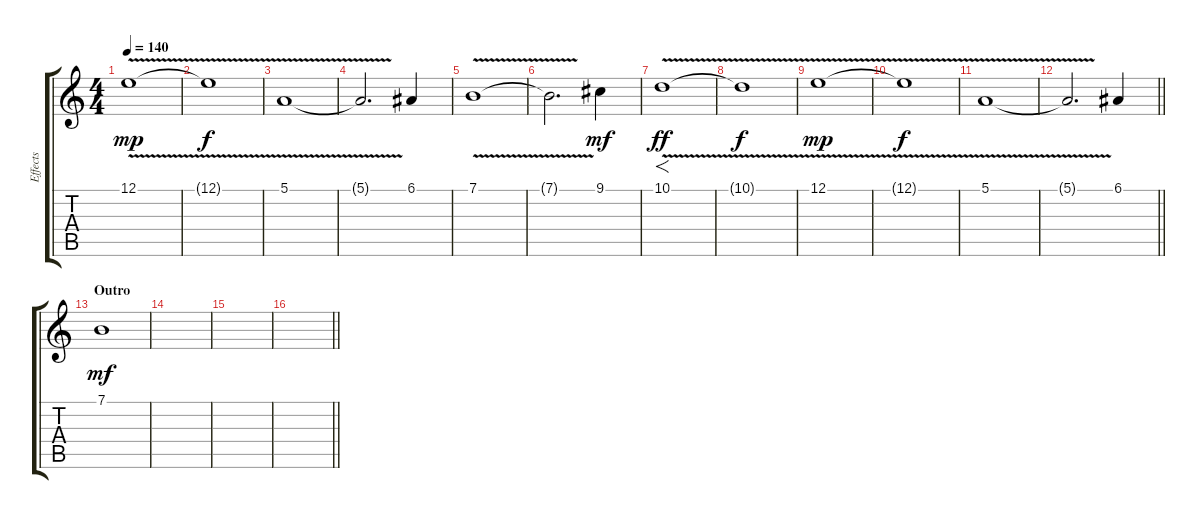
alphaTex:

\track ("Effects" "Effects") {instrument fx7echoes}
\staff {score tabs}
\tuning (E4 B3 G3 D3 A2 E2) {hide}
\ts (4 4)
\tempo 140
\clef g2
\ks c
12.1{v}.1{dy mp} |
12.1{t}.1{dy f} |
5.1{v}.1 |
5.1{t}.2{d} 6.1.4 |
7.1{v}.1 |
7.1{t}.2{d} 9.1.4{dy mf} |
10.1{v}.1{f dy ff} |
10.1{t}.1{dy f} |
12.1{v}.1{dy mp} |
12.1{t}.1{dy f} |
5.1{v}.1 |
\barLineRight lightlight
5.1{t}.2{d} 6.1.4 |
\section ("" "Outro")
7.1.1{dy mf} |
|
|
\barLineRight lightlight
